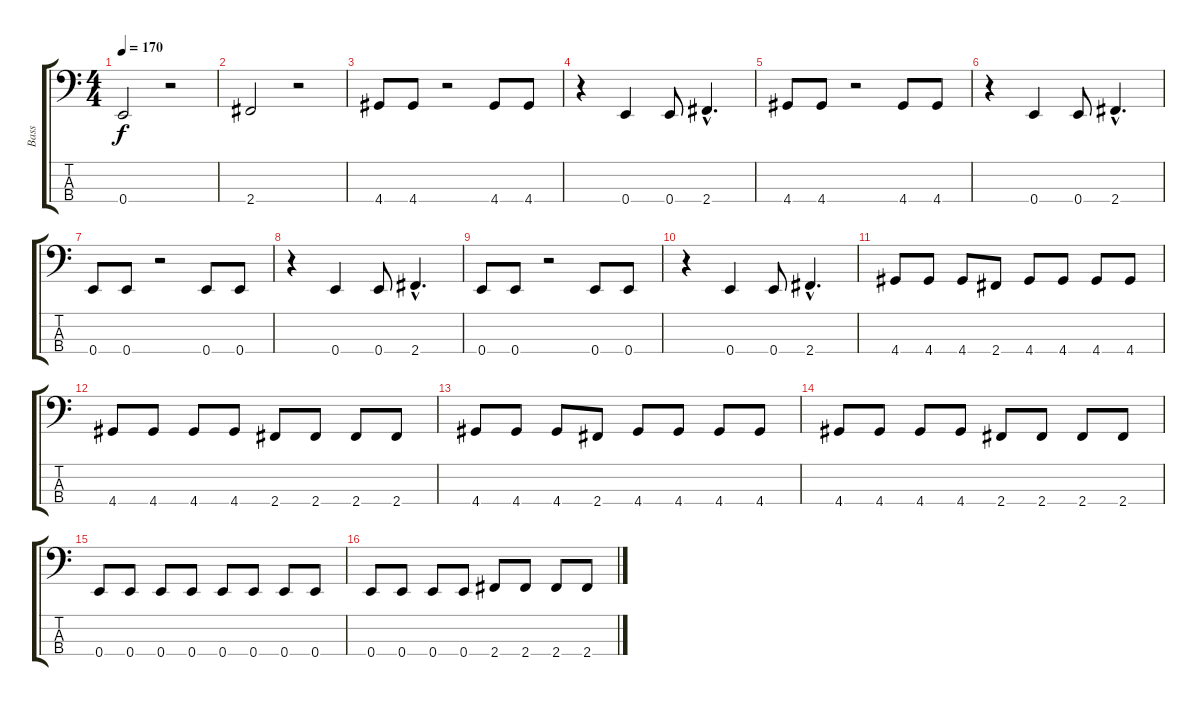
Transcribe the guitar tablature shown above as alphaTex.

\track ("Bass" "Bass") {instrument electricbasspick}
\staff {score tabs}
\tuning (G2 D2 A1 E1) {hide}
\ts (4 4)
\tempo 170
\clef f4
\ks c
0.4.2{dy f} r.2 |
2.4.2 r.2 |
4.4.8 4.4.8 r.2 4.4.8 4.4.8 |
r.4 0.4.4 0.4.8 2.4{hac}.4{d} |
4.4.8 4.4.8 r.2 4.4.8 4.4.8 |
r.4 0.4.4 0.4.8 2.4{hac}.4{d} |
0.4.8 0.4.8 r.2 0.4.8 0.4.8 |
r.4 0.4.4 0.4.8 2.4{hac}.4{d} |
0.4.8 0.4.8 r.2 0.4.8 0.4.8 |
r.4 0.4.4 0.4.8 2.4{hac}.4{d} |
4.4.8 4.4.8 4.4.8 2.4.8 4.4.8 4.4.8 4.4.8 4.4.8 |
4.4.8 4.4.8 4.4.8 4.4.8 2.4.8 2.4.8 2.4.8 2.4.8 |
4.4.8 4.4.8 4.4.8 2.4.8 4.4.8 4.4.8 4.4.8 4.4.8 |
4.4.8 4.4.8 4.4.8 4.4.8 2.4.8 2.4.8 2.4.8 2.4.8 |
0.4.8 0.4.8 0.4.8 0.4.8 0.4.8 0.4.8 0.4.8 0.4.8 |
0.4.8 0.4.8 0.4.8 0.4.8 2.4.8 2.4.8 2.4.8 2.4.8
